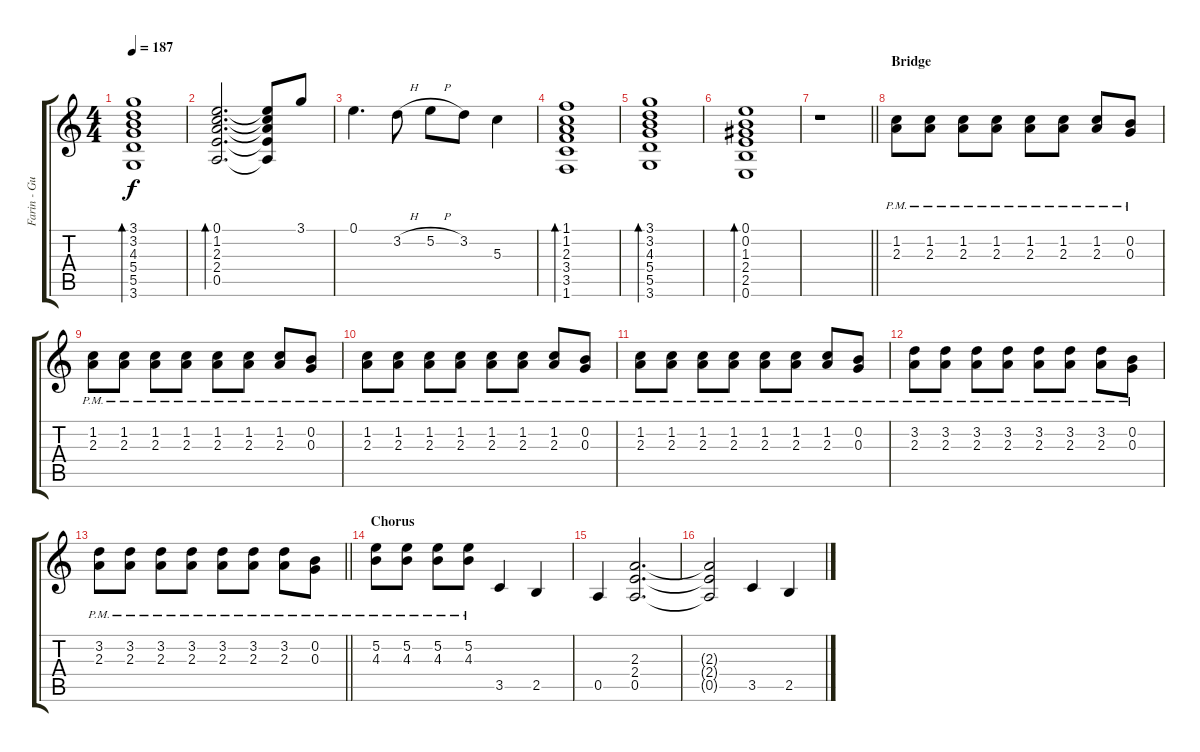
\track ("Farin - Guitar" "Farin - Gu") {instrument distortionguitar}
\staff {score tabs}
\tuning (E4 B3 G3 D3 A2 E2) {hide}
\ts (4 4)
\tempo 187
\clef g2
\ks c
(3.1 3.2 4.3 5.4 5.5 3.6).1{bd 240 dy f} |
(0.1 1.2 2.3 2.4 0.5).2{d bd 240} (0.1{t} 1.2{t} 2.3{t} 2.4{t} 0.5{t}).8 3.1.8 |
0.1.4{d} 3.2{h}.8 5.2{h}.8 3.2.8 5.3.4 |
(1.1 1.2 2.3 3.4 3.5 1.6).1{bd 240} |
(3.1 3.2 4.3 5.4 5.5 3.6).1{bd 240} |
(0.1 0.2 1.3 2.4 2.5 0.6).1{bd 240} |
\barLineRight lightlight
r.1 |
\section ("" "Bridge")
(1.2{pm} 2.3{pm}).8{volume 10 instrument distortionguitar} (1.2{pm} 2.3{pm}).8 (1.2{pm} 2.3{pm}).8 (1.2{pm} 2.3{pm}).8 (1.2{pm} 2.3{pm}).8 (1.2{pm} 2.3{pm}).8 (1.2{pm} 2.3{pm}).8 (0.2{pm} 0.3{pm}).8 |
(1.2{pm} 2.3{pm}).8 (1.2{pm} 2.3{pm}).8 (1.2{pm} 2.3{pm}).8 (1.2{pm} 2.3{pm}).8 (1.2{pm} 2.3{pm}).8 (1.2{pm} 2.3{pm}).8 (1.2{pm} 2.3{pm}).8 (0.2{pm} 0.3{pm}).8 |
(1.2{pm} 2.3{pm}).8 (1.2{pm} 2.3{pm}).8 (1.2{pm} 2.3{pm}).8 (1.2{pm} 2.3{pm}).8 (1.2{pm} 2.3{pm}).8 (1.2{pm} 2.3{pm}).8 (1.2{pm} 2.3{pm}).8 (0.2{pm} 0.3{pm}).8 |
(1.2{pm} 2.3{pm}).8 (1.2{pm} 2.3{pm}).8 (1.2{pm} 2.3{pm}).8 (1.2{pm} 2.3{pm}).8 (1.2{pm} 2.3{pm}).8 (1.2{pm} 2.3{pm}).8 (1.2{pm} 2.3{pm}).8 (0.2{pm} 0.3{pm}).8 |
(3.2{pm} 2.3{pm}).8 (3.2{pm} 2.3{pm}).8 (3.2{pm} 2.3{pm}).8 (3.2{pm} 2.3{pm}).8 (3.2{pm} 2.3{pm}).8 (3.2{pm} 2.3{pm}).8 (3.2{pm} 2.3{pm}).8 (0.2{pm} 0.3{pm}).8 |
\barLineRight lightlight
(3.2{pm} 2.3{pm}).8 (3.2{pm} 2.3{pm}).8 (3.2{pm} 2.3{pm}).8 (3.2{pm} 2.3{pm}).8 (3.2{pm} 2.3{pm}).8 (3.2{pm} 2.3{pm}).8 (3.2{pm} 2.3{pm}).8 (0.2{pm} 0.3{pm}).8 |
\section ("" "Chorus")
(5.2{pm} 4.3{pm}).8 (5.2{pm} 4.3{pm}).8 (5.2{pm} 4.3{pm}).8 (5.2{pm} 4.3{pm}).8 3.5.4{volume 16 instrument distortionguitar} 2.5.4 |
0.5.4 (2.3 2.4 0.5).2{d} |
(2.3{t} 2.4{t} 0.5{t}).2 3.5.4 2.5.4
